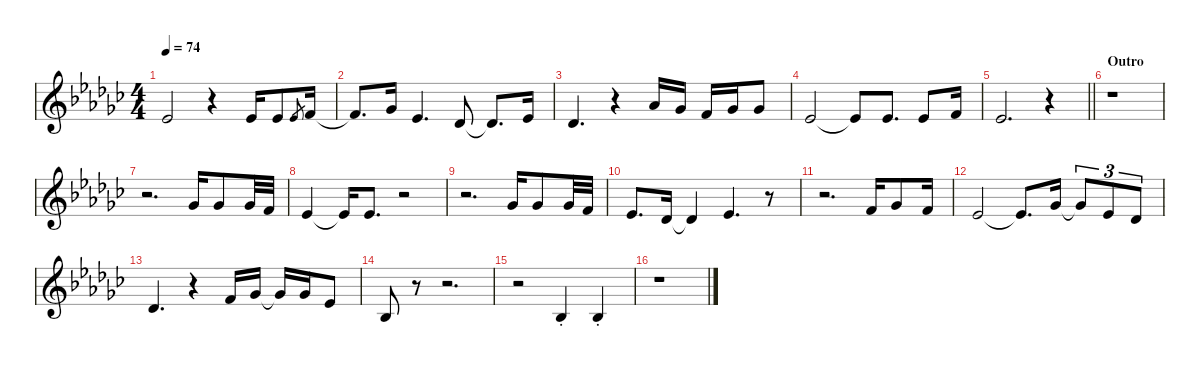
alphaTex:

\defaultSystemsLayout 4
\hideDynamics
\bracketExtendMode nobrackets
\singleTrackTrackNamePolicy hidden
\multiTrackTrackNamePolicy hidden
\firstSystemTrackNameMode fullname
\firstSystemTrackNameOrientation horizontal
\otherSystemsTrackNameOrientation horizontal
\track ("Vocals, Hetfield" "org.") {defaultSystemsLayout 4 instrument drawbarorgan}
\staff {score}
\tuning (Eb4 Bb3 Gb3 Db3 Ab2 Eb2)
\ts (4 4)
\tempo 74
\clef g2
\ks ebminor
0.1{acc b}.2{dy f beam Up} r.4{beam Up} 0.1{acc b}.16{beam Up} 0.1{acc b}.8{beam Up} 0.1{acc b}.8{gr beam Up} 2.1{acc forcenatural}.16{beam Up} |
2.1{t acc forcenatural}.8{d beam Up} 3.1{acc b}.16{beam Up} 0.1{acc b}.4{d beam Up} 3.2{acc b}.8{beam Up} 3.2{t acc b}.8{d beam Up} 0.1{acc b}.16{beam Up} |
3.2{acc b}.4{d beam Up} r.4{beam Up} 5.1{acc b}.16{beam Up} 3.1{acc b}.16{beam Up} 2.1{acc forcenatural}.16{beam Up} 3.1{acc b}.16{beam Up} 3.1{acc b}.8{beam Up} |
0.1{acc b}.2{beam Up} 0.1{t acc b}.8{beam Up} 0.1{acc b}.8{d beam Up} 0.1{acc b}.8{beam Up} 2.1{acc forcenatural}.16{beam Up} |
\barLineRight lightlight
0.1{acc b}.2{d beam Up} r.4{beam Up} |
\section ("" "Outro")
r.1{beam Down} |
r.2{d beam Down} 3.1{acc b}.16{beam Up} 3.1{acc b}.8{beam Up} 3.1{acc b}.32{beam Up} 2.1{acc forcenatural}.32{beam Up} |
0.1{acc b}.4{beam Up} 0.1{t acc b}.16{beam Up} 0.1{acc b}.8{d beam Up} r.2{beam Up} |
r.2{d beam Down} 3.1{acc b}.16{beam Up} 3.1{acc b}.8{beam Up} 3.1{acc b}.32{beam Up} 2.1{acc forcenatural}.32{beam Up} |
0.1{acc b}.8{d beam Up} 3.2{acc b}.16{beam Up} 3.2{t acc b}.4{beam Up} 0.1{acc b}.4{d beam Up} r.8{beam Up} |
r.2{d beam Down} 2.1{acc forcenatural}.16{beam Up} 3.1{acc b}.8{beam Up} 2.1{acc forcenatural}.16{beam Up} |
0.1{acc b}.2{beam Up} 0.1{t acc b}.8{d beam Up} 3.1{acc b}.16{beam Up} 3.1{t acc b}.8{tu (3 2) beam Up} 0.1{acc b}.8{tu (3 2) beam Up} 3.2{acc b}.8{tu (3 2) beam Up} |
3.2{acc b}.4{d beam Up} r.4{beam Up} 2.1{acc forcenatural}.16{beam Up} 3.1{acc b}.16{beam Up} 3.1{t acc b}.16{beam Up} 3.1{acc b}.16{beam Up} 0.1{acc b}.8{beam Up} |
0.2{acc b}.8{beam Up} r.8{beam Up} r.2{d beam Up} |
r.2{beam Down} 0.2{st acc b}.4{beam Up} 0.2{st acc b}.4{beam Up} |
r.1{beam Down}
